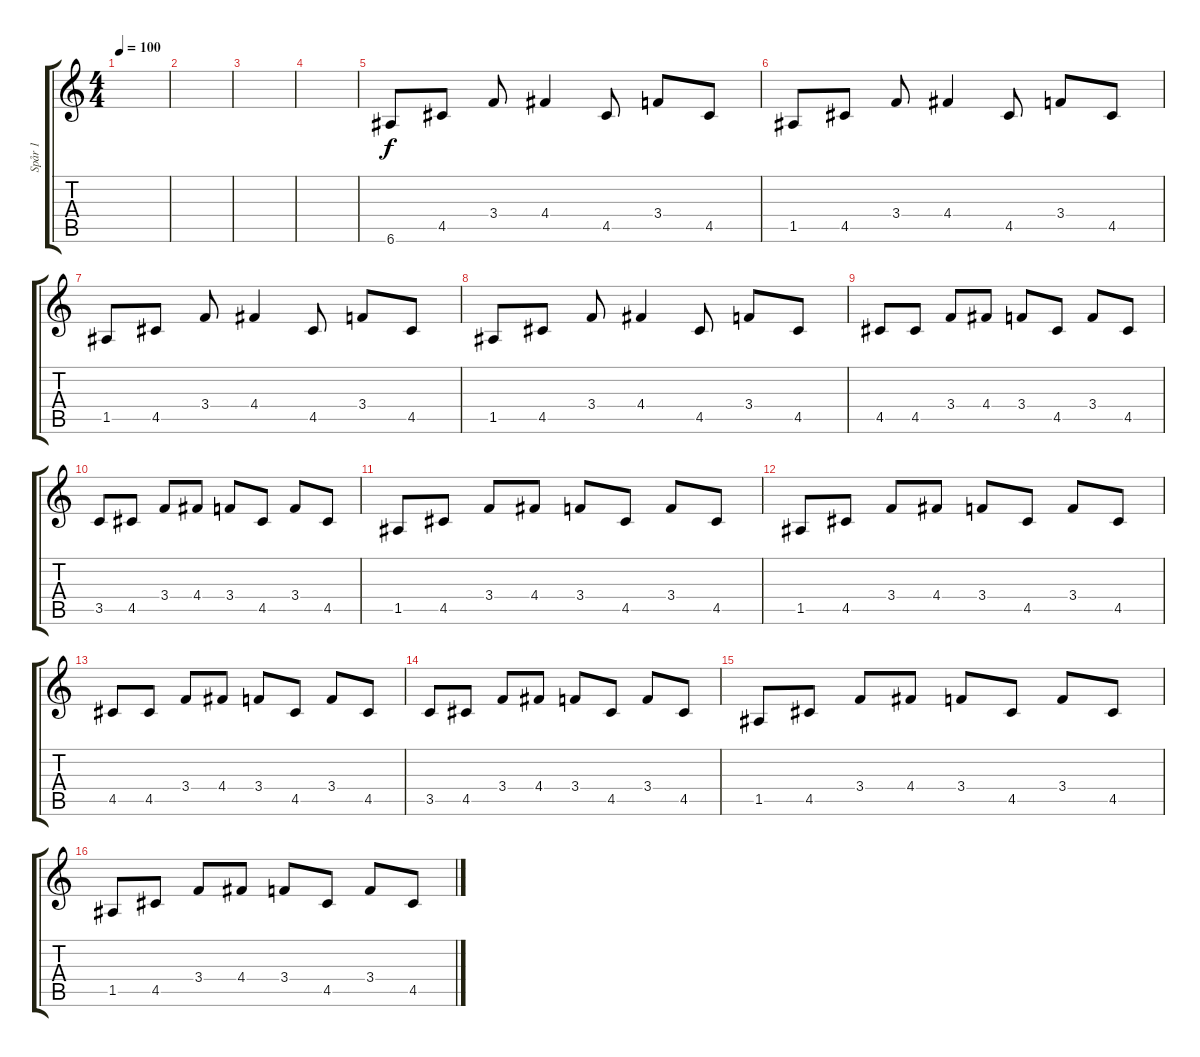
\track ("Spår 1" "Spår 1") {instrument acousticguitarnylon}
\staff {score tabs}
\tuning (E4 B3 G3 D3 A2 E2) {hide}
\ts (4 4)
\tempo 100
\clef g2
\ks c
|
|
|
|
6.6.8 4.5.8 3.4.8 4.4.4 4.5.8 3.4.8 4.5.8 |
1.5.8 4.5.8 3.4.8 4.4.4 4.5.8 3.4.8 4.5.8 |
1.5.8 4.5.8 3.4.8 4.4.4 4.5.8 3.4.8 4.5.8 |
1.5.8 4.5.8 3.4.8 4.4.4 4.5.8 3.4.8 4.5.8 |
4.5.8 4.5.8 3.4.8 4.4.8 3.4.8 4.5.8 3.4.8 4.5.8 |
3.5.8 4.5.8 3.4.8 4.4.8 3.4.8 4.5.8 3.4.8 4.5.8 |
1.5.8 4.5.8 3.4.8 4.4.8 3.4.8 4.5.8 3.4.8 4.5.8 |
1.5.8 4.5.8 3.4.8 4.4.8 3.4.8 4.5.8 3.4.8 4.5.8 |
4.5.8 4.5.8 3.4.8 4.4.8 3.4.8 4.5.8 3.4.8 4.5.8 |
3.5.8 4.5.8 3.4.8 4.4.8 3.4.8 4.5.8 3.4.8 4.5.8 |
1.5.8 4.5.8 3.4.8 4.4.8 3.4.8 4.5.8 3.4.8 4.5.8 |
1.5.8 4.5.8 3.4.8 4.4.8 3.4.8 4.5.8 3.4.8 4.5.8
